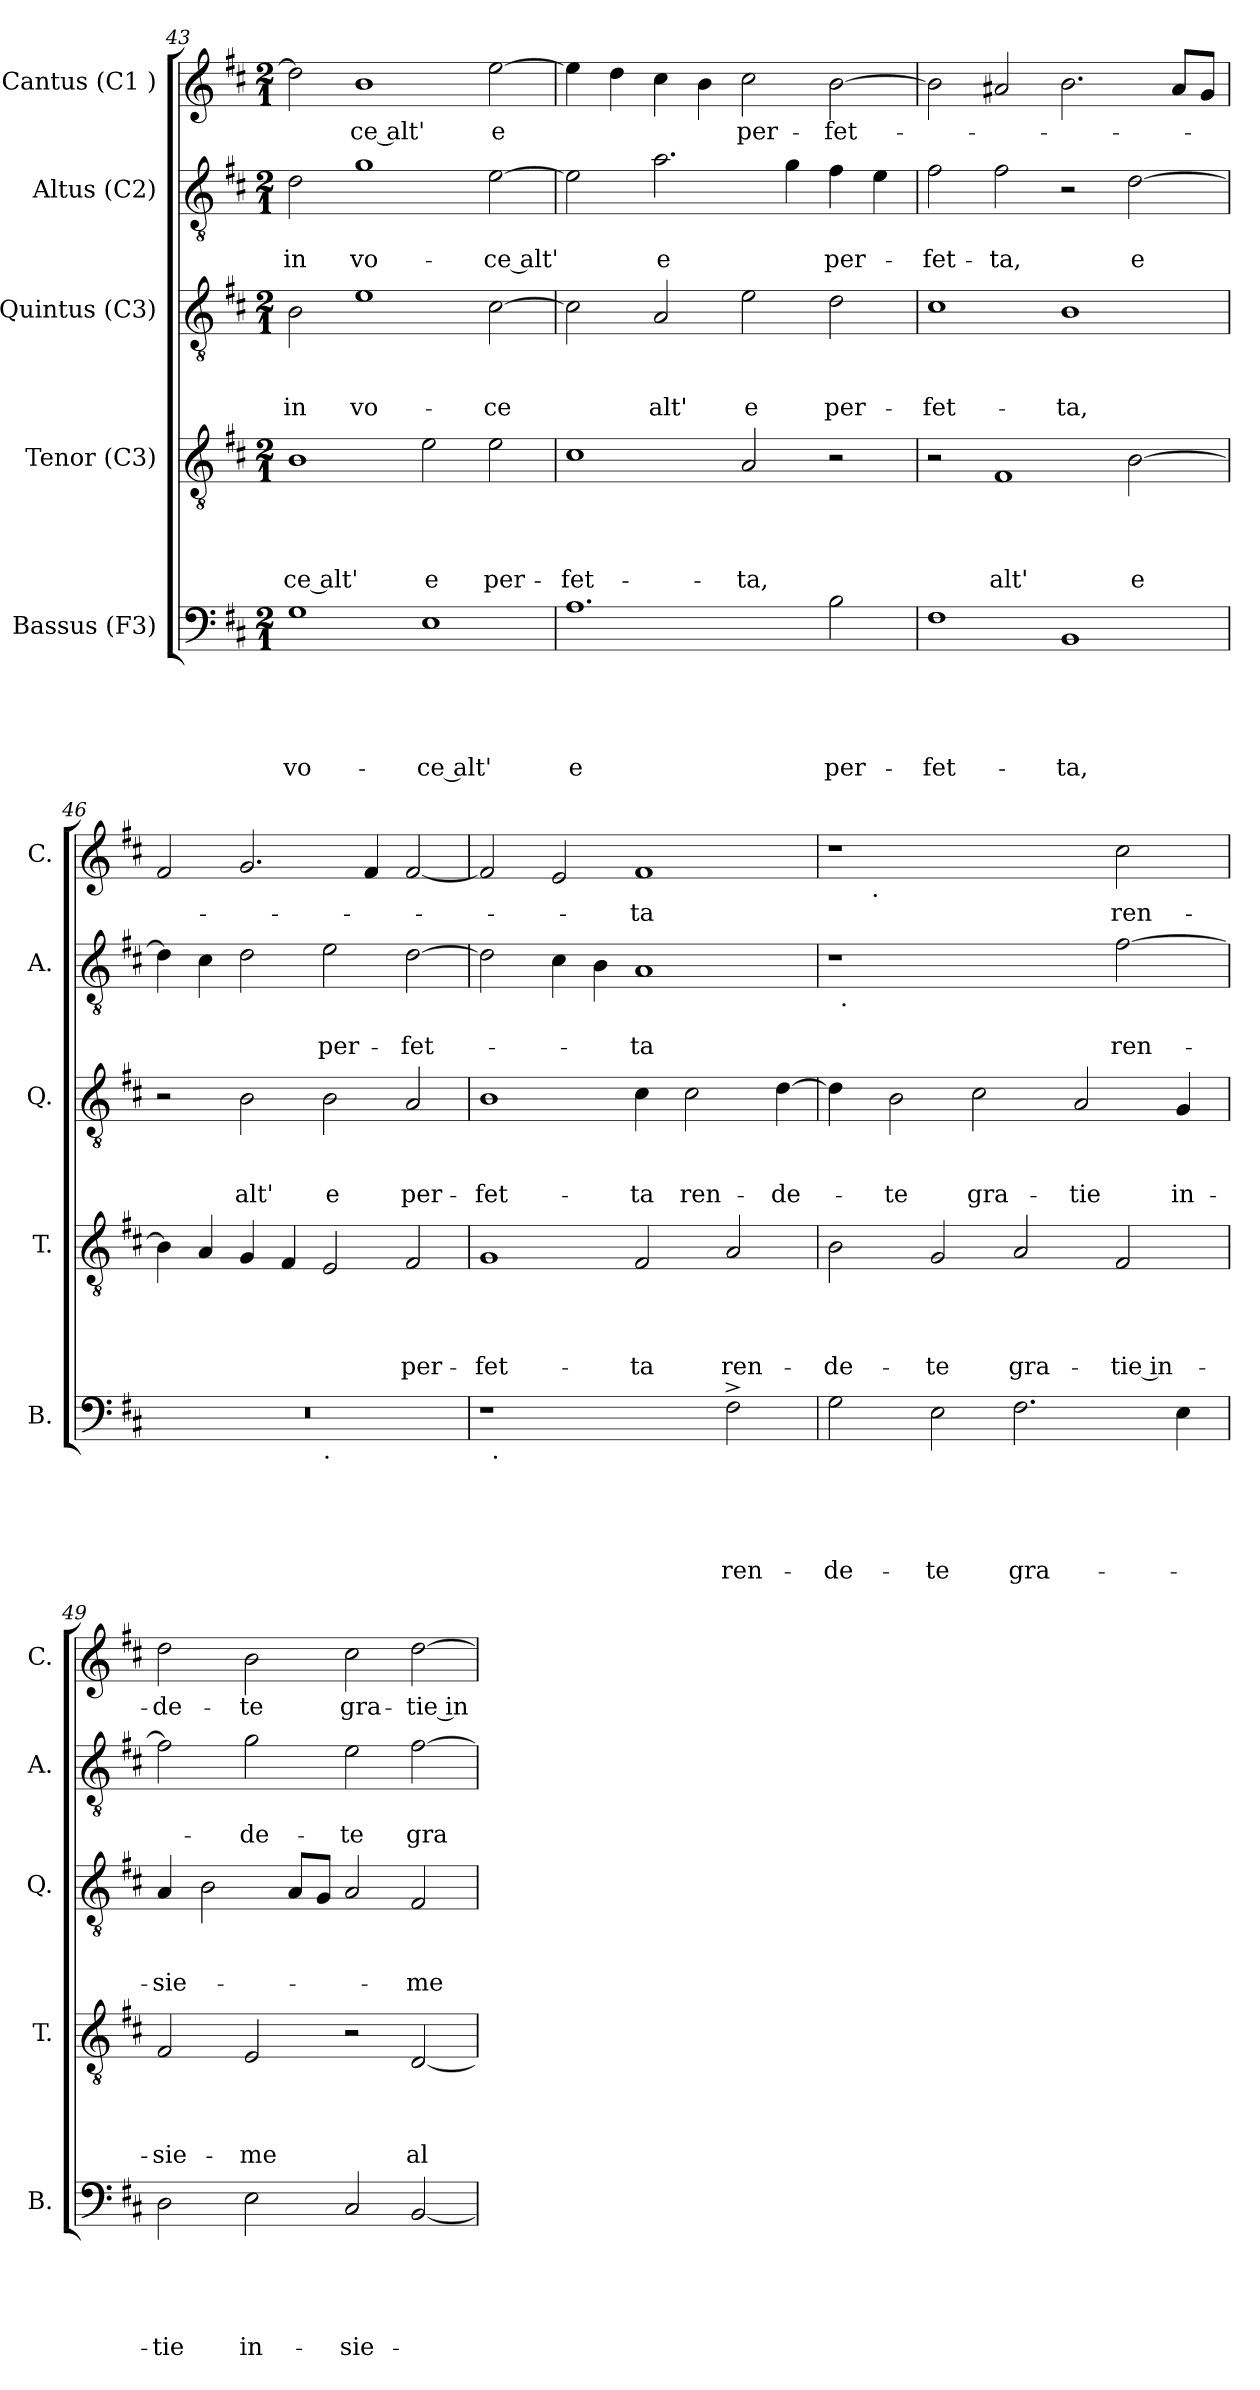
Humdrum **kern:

**kern	**text	**text	**text	**text	**text	**kern	**text	**text	**text	**text	**kern	**text	**text	**text	**kern	**text	**text	**kern	**text
*part5	*part5	*part5	*part5	*part5	*part5	*part4	*part4	*part4	*part4	*part4	*part3	*part3	*part3	*part3	*part2	*part2	*part2	*part1	*part1
*staff5	*staff5	*staff5	*staff5	*staff5	*staff5	*staff4	*staff4	*staff4	*staff4	*staff4	*staff3	*staff3	*staff3	*staff3	*staff2	*staff2	*staff2	*staff1	*staff1
*I"Bassus (F3)	*	*	*	*	*	*I"Tenor (C3)	*	*	*	*	*I"Quintus (C3)	*	*	*	*I"Altus (C2)	*	*	*I"Cantus (C1 )	*
*I'B.	*	*	*	*	*	*I'T.	*	*	*	*	*I'Q.	*	*	*	*I'A.	*	*	*I'C.	*
*clefF4	*	*	*	*	*	*clefGv2	*	*	*	*	*clefGv2	*	*	*	*clefGv2	*	*	*clefG2	*
*k[f#c#]	*	*	*	*	*	*k[f#c#]	*	*	*	*	*k[f#c#]	*	*	*	*k[f#c#]	*	*	*k[f#c#]	*
*D:	*	*	*	*	*	*D:	*	*	*	*	*D:	*	*	*	*D:	*	*	*D:	*
*M2/1	*	*	*	*	*	*M2/1	*	*	*	*	*M2/1	*	*	*	*M2/1	*	*	*M2/1	*
=43	=43	=43	=43	=43	=43	=43	=43	=43	=43	=43	=43	=43	=43	=43	=43	=43	=43	=43	=43
!	!	!	!	!	!LO:LY:b	!	!	!	!	!LO:LY:b:rj	!	!	!	!LO:LY:b	!	!	!LO:LY:b	!	!
1G	.	.	.	.	vo-	1B	.	.	.	-ce alt'	2B\	.	.	in	2d\	.	in	2dd\]	.
!	!	!	!	!	!	!	!	!	!	!	!	!	!	!LO:LY:b	!	!	!LO:LY:b	!	!LO:LY:b:rj
.	.	.	.	.	.	.	.	.	.	.	1e	.	.	vo-	1g	.	vo-	1b	-ce alt'
!	!	!	!	!	!LO:LY:b:rj	!	!	!	!	!LO:LY:b	!	!	!	!	!	!	!	!	!
1E	.	.	.	.	-ce alt'	2e\	.	.	.	e	.	.	.	.	.	.	.	.	.
!	!	!	!	!	!	!	!	!	!	!LO:LY:b	!	!	!	!LO:LY:b	!	!	!LO:LY:b	!	!LO:LY:b:rj
.	.	.	.	.	.	2e\	.	.	.	per-	[>2c#\	.	.	-ce	[>2e\	.	-ce alt'	[>2ee\	e
=44	=44	=44	=44	=44	=44	=44	=44	=44	=44	=44	=44	=44	=44	=44	=44	=44	=44	=44	=44
!	!	!	!	!	!LO:LY:b:rj	!	!	!	!	!LO:LY:b	!	!	!	!	!	!	!	!	!
1.A	.	.	.	.	e	1c#	.	.	.	-fet-	2c#\]	.	.	.	2e\]	.	.	4ee\]	.
.	.	.	.	.	.	.	.	.	.	.	.	.	.	.	.	.	.	4dd\	.
!	!	!	!	!	!	!	!	!	!	!	!	!	!	!LO:LY:b	!	!	!LO:LY:b:rj	!	!
.	.	.	.	.	.	.	.	.	.	.	2A/	.	.	alt'	2.a\	.	e	4cc#\	.
.	.	.	.	.	.	.	.	.	.	.	.	.	.	.	.	.	.	4b\	.
!	!	!	!	!	!	!	!	!	!	!LO:LY:b	!	!	!	!LO:LY:b	!	!	!	!	!LO:LY:b
.	.	.	.	.	.	2A/	.	.	.	-ta,	2e\	.	.	e	.	.	.	2cc#\	per-
.	.	.	.	.	.	.	.	.	.	.	.	.	.	.	4g\	.	.	.	.
!	!	!	!	!	!LO:LY:b	!	!	!	!	!	!	!	!	!LO:LY:b	!	!	!LO:LY:b	!	!LO:LY:b
2B\	.	.	.	.	per-	2r	.	.	.	.	2d\	.	.	per-	4f#\	.	per-	[>2b\	-fet-
.	.	.	.	.	.	.	.	.	.	.	.	.	.	.	4e\	.	.	.	.
=45	=45	=45	=45	=45	=45	=45	=45	=45	=45	=45	=45	=45	=45	=45	=45	=45	=45	=45	=45
!	!	!	!	!	!LO:LY:b	!	!	!	!	!	!	!	!	!LO:LY:b	!	!	!LO:LY:b	!	!
1F#	.	.	.	.	-fet-	2r	.	.	.	.	1c#	.	.	-fet-	2f#\	.	-fet-	2b\]	.
!	!	!	!	!	!	!	!	!	!	!LO:LY:b	!	!	!	!	!	!	!LO:LY:b	!	!
.	.	.	.	.	.	1F#	.	.	.	alt'	.	.	.	.	2f#\	.	-ta,	2a#/	.
!	!	!	!	!	!LO:LY:b	!	!	!	!	!	!	!	!	!LO:LY:b	!	!	!	!	!
1BB	.	.	.	.	-ta,	.	.	.	.	.	1B	.	.	-ta,	2r	.	.	2.b\	.
!	!	!	!	!	!	!	!	!	!	!LO:LY:b:rj	!	!	!	!	!	!	!LO:LY:b:rj	!	!
.	.	.	.	.	.	[<2B\	.	.	.	e	.	.	.	.	[<2d\	.	e	.	.
.	.	.	.	.	.	.	.	.	.	.	.	.	.	.	.	.	.	8a#/L	.
.	.	.	.	.	.	.	.	.	.	.	.	.	.	.	.	.	.	8g/J	.
!!LO:LB:g=z
=46	=46	=46	=46	=46	=46	=46	=46	=46	=46	=46	=46	=46	=46	=46	=46	=46	=46	=46	=46
*^	*	*	*	*	*	*	*	*	*	*	*	*	*	*	*	*	*	*	*
0r	1ryy	.	.	.	.	.	4B\]	.	.	.	.	2r	.	.	.	4d\]	.	.	2f#/	.
.	.	.	.	.	.	.	4A/	.	.	.	.	.	.	.	.	4c#\	.	.	.	.
!	!	!	!	!	!	!	!	!	!	!	!	!	!	!	!LO:LY:b	!	!	!	!	!
.	.	.	.	.	.	.	4G/	.	.	.	.	2B\	.	.	alt'	2d\	.	.	2.g/	.
.	.	.	.	.	.	.	4F#/	.	.	.	.	.	.	.	.	.	.	.	.	.
!	!LO:TX:b:t=.	!	!	!	!	!	!	!	!	!	!	!	!	!	!	!	!	!	!	!
!	!	!	!	!	!	!	!	!	!	!	!	!	!	!	!LO:LY:b	!	!	!LO:LY:b	!	!
.	1ryy	.	.	.	.	.	2E/	.	.	.	.	2B\	.	.	e	2e\	.	per-	.	.
.	.	.	.	.	.	.	.	.	.	.	.	.	.	.	.	.	.	.	4f#/	.
!	!	!	!	!	!	!	!	!	!	!	!LO:LY:b	!	!	!	!LO:LY:b	!	!	!LO:LY:b	!	!
.	.	.	.	.	.	.	2F#/	.	.	.	per-	2A/	.	.	per-	[>2d\	.	-fet-	[<2f#/	.
=47	=47	=47	=47	=47	=47	=47	=47	=47	=47	=47	=47	=47	=47	=47	=47	=47	=47	=47	=47	=47
!	!	!	!	!	!	!	!	!	!	!	!LO:LY:b	!	!	!	!LO:LY:b	!	!	!	!	!
1r	32ryy	.	.	.	.	.	1G	.	.	.	-fet-	1B	.	.	-fet-	2d\]	.	.	2f#/]	.
!	!LO:TX:b:t=.	!	!	!	!	!	!	!	!	!	!	!	!	!	!	!	!	!	!	!
.	1ryy	.	.	.	.	.	.	.	.	.	.	.	.	.	.	.	.	.	.	.
.	.	.	.	.	.	.	.	.	.	.	.	.	.	.	.	4c#\	.	.	2e/	.
.	.	.	.	.	.	.	.	.	.	.	.	.	.	.	.	4B\	.	.	.	.
!	!	!	!	!	!	!	!	!	!	!	!LO:LY:b	!	!	!	!LO:LY:b	!	!	!LO:LY:b	!	!LO:LY:b
2ryy	.	.	.	.	.	.	2F#/	.	.	.	-ta	4c#\	.	.	-ta	1A	.	-ta	1f#	-ta
.	2ryy	.	.	.	.	.	.	.	.	.	.	.	.	.	.	.	.	.	.	.
!	!	!	!	!	!	!	!	!	!	!	!	!	!	!	!LO:LY:b	!	!	!	!	!
.	.	.	.	.	.	.	.	.	.	.	.	2c#\	.	.	ren-	.	.	.	.	.
!	!	!	!	!	!	!LO:LY:b	!	!	!	!	!LO:LY:b	!	!	!	!	!	!	!	!	!
2F#^>\	.	.	.	.	.	ren-	2A/	.	.	.	ren-	.	.	.	.	.	.	.	.	.
.	4...ryy	.	.	.	.	.	.	.	.	.	.	.	.	.	.	.	.	.	.	.
!	!	!	!	!	!	!	!	!	!	!	!	!	!	!	!LO:LY:b	!	!	!	!	!
.	.	.	.	.	.	.	.	.	.	.	.	[>4d\	.	.	-de-	.	.	.	.	.
=48	=48	=48	=48	=48	=48	=48	=48	=48	=48	=48	=48	=48	=48	=48	=48	=48	=48	=48	=48	=48
!	!	!	!	!	!	!LO:LY:b	!	!	!	!	!LO:LY:b	!	!	!	!	!	!	!	!	!
*v	*v	*	*	*	*	*	*	*	*	*	*	*	*	*	*	*^	*	*	*^	*
2G\	.	.	.	.	-de-	2B\	.	.	.	-de-	4d\]	.	.	.	1r	32ryy	.	.	1r	8.ryy	.
!	!	!	!	!	!	!	!	!	!	!	!	!	!	!	!	!LO:TX:b:t=.	!	!	!	!	!
.	.	.	.	.	.	.	.	.	.	.	.	.	.	.	.	1ryy	.	.	.	.	.
!	!	!	!	!	!	!	!	!	!	!	!	!	!	!	!	!	!	!	!	!LO:TX:b:t=.	!
.	.	.	.	.	.	.	.	.	.	.	.	.	.	.	.	.	.	.	.	1ryy	.
!	!	!	!	!	!	!	!	!	!	!	!	!	!	!LO:LY:b	!	!	!	!	!	!	!
.	.	.	.	.	.	.	.	.	.	.	2B\	.	.	-te	.	.	.	.	.	.	.
!	!	!	!	!	!LO:LY:b	!	!	!	!	!LO:LY:b	!	!	!	!	!	!	!	!	!	!	!
2E\	.	.	.	.	-te	2G/	.	.	.	-te	.	.	.	.	.	.	.	.	.	.	.
!	!	!	!	!	!	!	!	!	!	!	!	!	!	!LO:LY:b	!	!	!	!	!	!	!
.	.	.	.	.	.	.	.	.	.	.	2c#\	.	.	gra-	.	.	.	.	.	.	.
!	!	!	!	!	!LO:LY:b	!	!	!	!	!LO:LY:b	!	!	!	!	!	!	!	!	!	!	!
2.F#\	.	.	.	.	gra-	2A/	.	.	.	gra-	.	.	.	.	2ryy	.	.	.	2ryy	.	.
.	.	.	.	.	.	.	.	.	.	.	.	.	.	.	.	2ryy	.	.	.	.	.
.	.	.	.	.	.	.	.	.	.	.	.	.	.	.	.	.	.	.	.	2ryy	.
!	!	!	!	!	!	!	!	!	!	!	!	!	!	!LO:LY:b	!	!	!	!	!	!	!
.	.	.	.	.	.	.	.	.	.	.	2A/	.	.	-tie	.	.	.	.	.	.	.
!	!	!	!	!	!	!	!	!	!	!LO:LY:b:rj	!	!	!	!	!	!	!	!LO:LY:b	!	!	!LO:LY:b
.	.	.	.	.	.	2F#/	.	.	.	-tie in-	.	.	.	.	[>2f#\	.	.	ren-	2cc#\	.	ren-
.	.	.	.	.	.	.	.	.	.	.	.	.	.	.	.	4...ryy	.	.	.	.	.
.	.	.	.	.	.	.	.	.	.	.	.	.	.	.	.	.	.	.	.	4ryy	.
!	!	!	!	!	!	!	!	!	!	!	!	!	!	!LO:LY:b	!	!	!	!	!	!	!
4E\	.	.	.	.	.	.	.	.	.	.	4G/	.	.	in-	.	.	.	.	.	.	.
.	.	.	.	.	.	.	.	.	.	.	.	.	.	.	.	.	.	.	.	16ryy	.
=49	=49	=49	=49	=49	=49	=49	=49	=49	=49	=49	=49	=49	=49	=49	=49	=49	=49	=49	=49	=49	=49
!	!	!	!	!	!LO:LY:b	!	!	!	!	!LO:LY:b	!	!	!	!LO:LY:b	!	!	!	!	!	!	!LO:LY:b
*	*	*	*	*	*	*	*	*	*	*	*	*	*	*	*v	*v	*	*	*	*	*
*	*	*	*	*	*	*	*	*	*	*	*	*	*	*	*	*	*	*v	*v	*
2D\	.	.	.	.	-tie	2F#/	.	.	.	-sie-	4A/	.	.	-sie-	2f#\]	.	.	2dd\	-de-
.	.	.	.	.	.	.	.	.	.	.	2B\	.	.	.	.	.	.	.	.
!	!	!	!	!	!LO:LY:b	!	!	!	!	!LO:LY:b	!	!	!	!	!	!	!LO:LY:b	!	!LO:LY:b
2E\	.	.	.	.	in-	2E/	.	.	.	-me	.	.	.	.	2g\	.	-de-	2b\	-te
.	.	.	.	.	.	.	.	.	.	.	8A/L	.	.	.	.	.	.	.	.
.	.	.	.	.	.	.	.	.	.	.	8G/J	.	.	.	.	.	.	.	.
!	!	!	!	!	!LO:LY:b	!	!	!	!	!	!	!	!	!	!	!	!LO:LY:b	!	!LO:LY:b
2C#/	.	.	.	.	-sie-	2r	.	.	.	.	2A/	.	.	.	2e\	.	-te	2cc#\	gra-
!	!	!	!	!	!	!	!	!	!	!LO:LY:b	!	!	!	!LO:LY:b	!	!	!LO:LY:b	!	!LO:LY:b
[>2BB/	.	.	.	.	.	[>2D/	.	.	.	al	2F#/	.	.	-me	[>2f#\	.	gra-	[>2dd\	-tie in-
=	=	=	=	=	=	=	=	=	=	=	=	=	=	=	=	=	=	=	=
*-	*-	*-	*-	*-	*-	*-	*-	*-	*-	*-	*-	*-	*-	*-	*-	*-	*-	*-	*-
